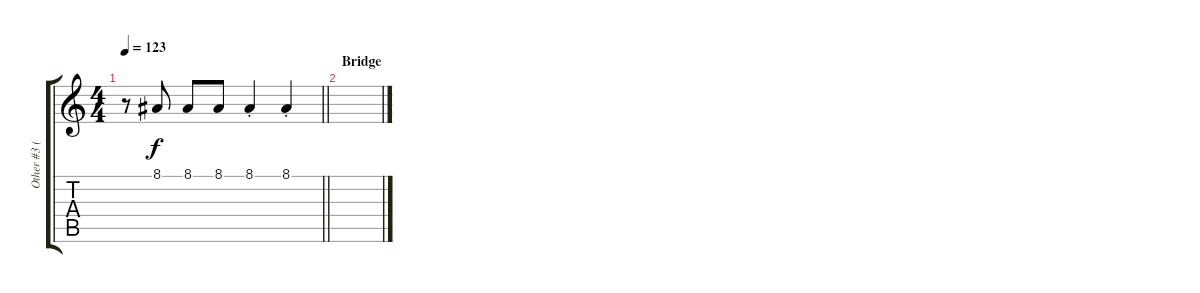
\track ("Other #3 (Choir - Synthesizer II)" "Other #3 (") {instrument choiraahs}
\staff {score tabs}
\tuning (D4 A3 F3 C3 G2 D2) {hide}
\ts (4 4)
\tempo 123
\clef g2
\barLineRight lightlight
\ks c
r.8{dy f} 8.1.8 8.1.8 8.1.8 8.1{st}.4 8.1{st}.4 |
\section ("" "Bridge")
